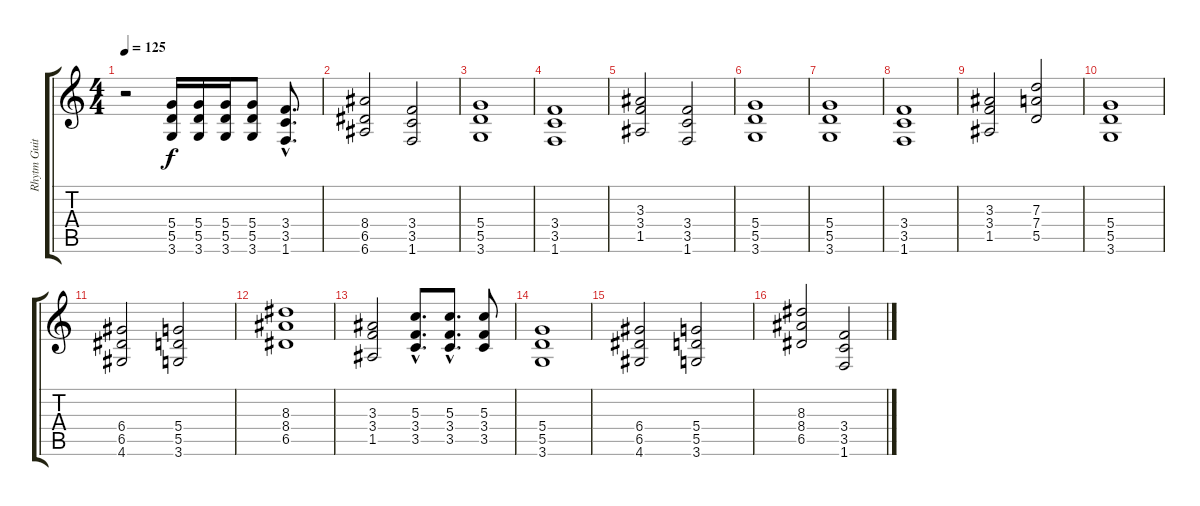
\track ("Rhytm Guitar" "Rhytm Guit") {instrument distortionguitar}
\staff {score tabs}
\tuning (E4 B3 G3 D3 A2 E2) {hide}
\ts (4 4)
\tempo 125
\clef g2
\ks c
r.2{dy f} (5.4 5.5 3.6).16 (5.4 5.5 3.6).16 (5.4 5.5 3.6).16 (5.4 5.5 3.6).8 (3.4{hac} 3.5{hac} 1.6{hac}).8{d} |
(8.4 6.5 6.6).2 (3.4 3.5 1.6).2 |
(5.4 5.5 3.6).1 |
(3.4 3.5 1.6).1 |
(3.3 3.4 1.5).2 (3.4 3.5 1.6).2 |
(5.4 5.5 3.6).1 |
(5.4 5.5 3.6).1 |
(3.4 3.5 1.6).1 |
(3.3 3.4 1.5).2 (7.3 7.4 5.5).2 |
(5.4 5.5 3.6).1 |
(6.4 6.5 4.6).2 (5.4 5.5 3.6).2 |
(8.3 8.4 6.5).1 |
(3.3 3.4 1.5).2 (5.3{hac} 3.4{hac} 3.5{hac}).8{d} (5.3{hac} 3.4{hac} 3.5{hac}).8{d} (5.3 3.4 3.5).8 |
(5.4 5.5 3.6).1 |
(6.4 6.5 4.6).2 (5.4 5.5 3.6).2 |
(8.3 8.4 6.5).2 (3.4 3.5 1.6).2
